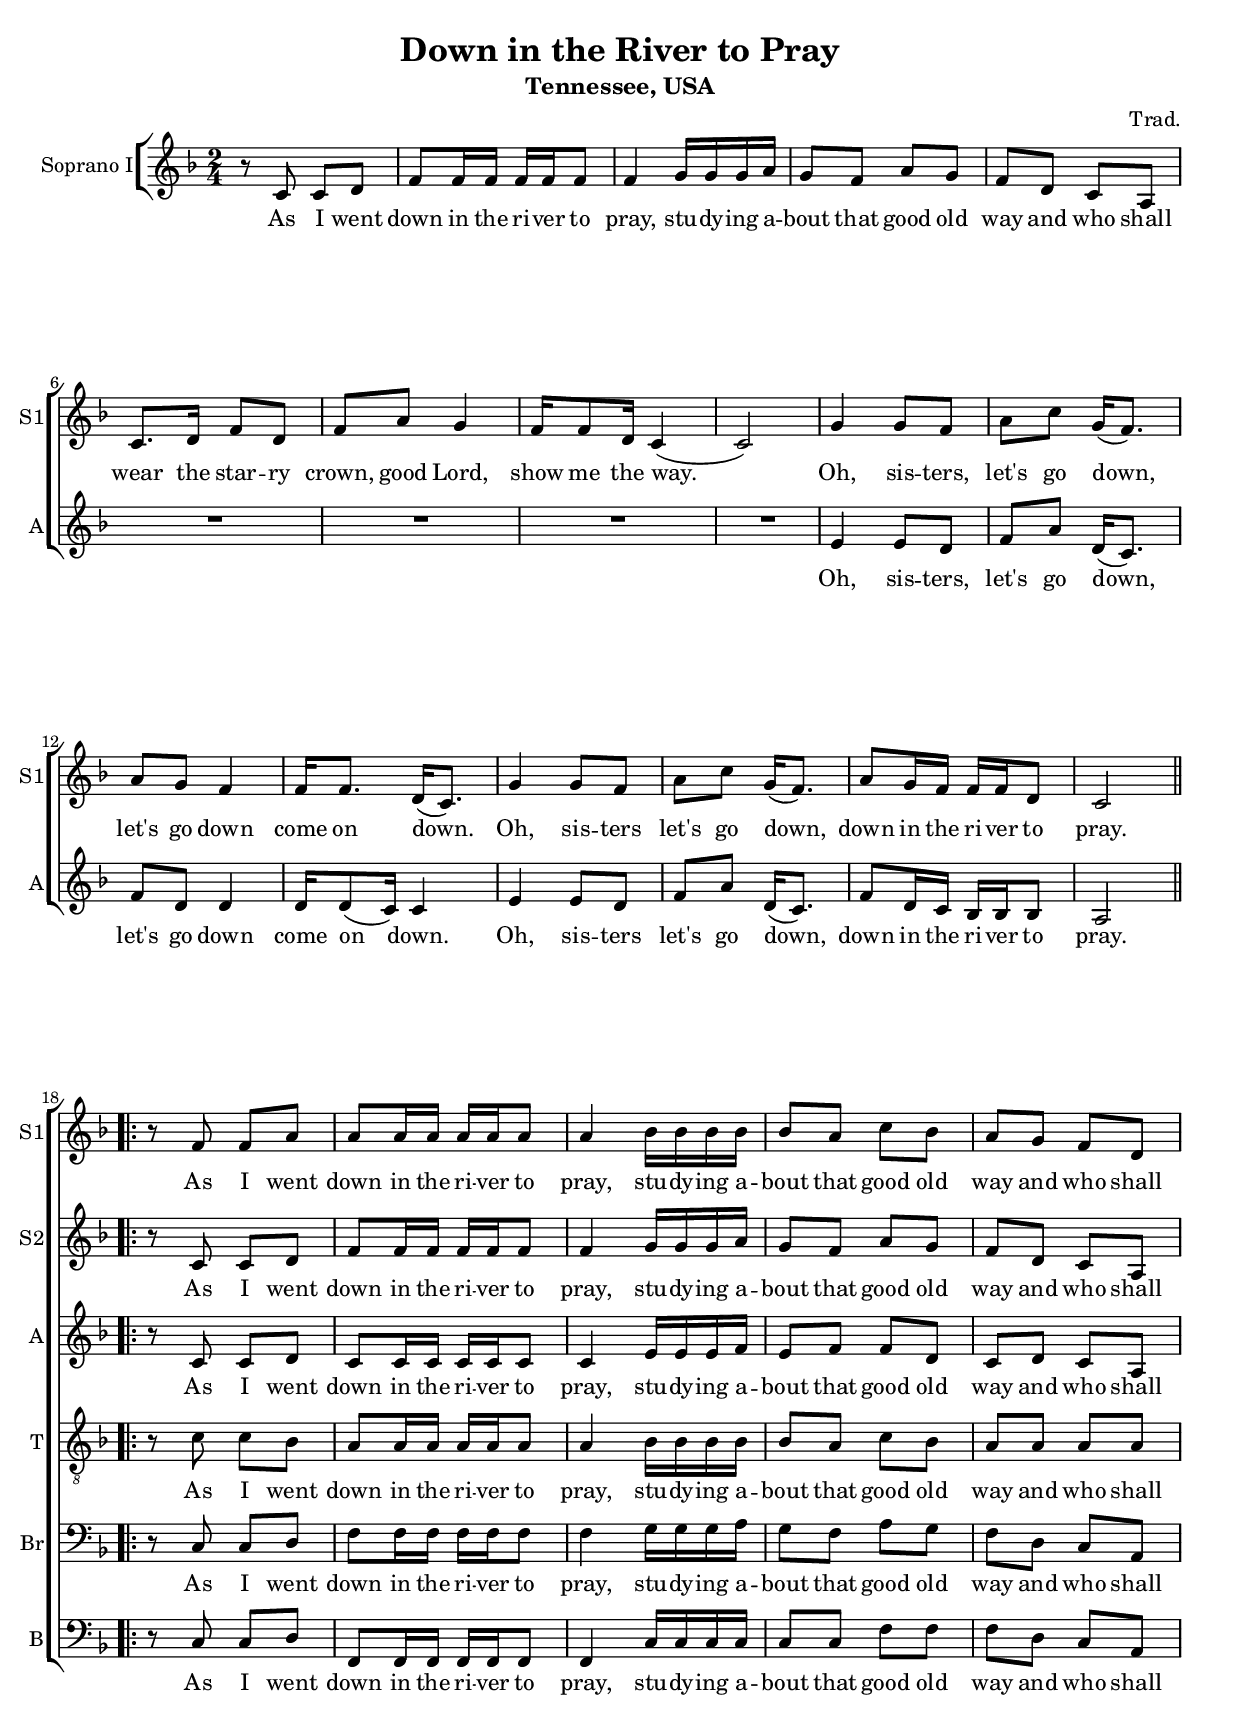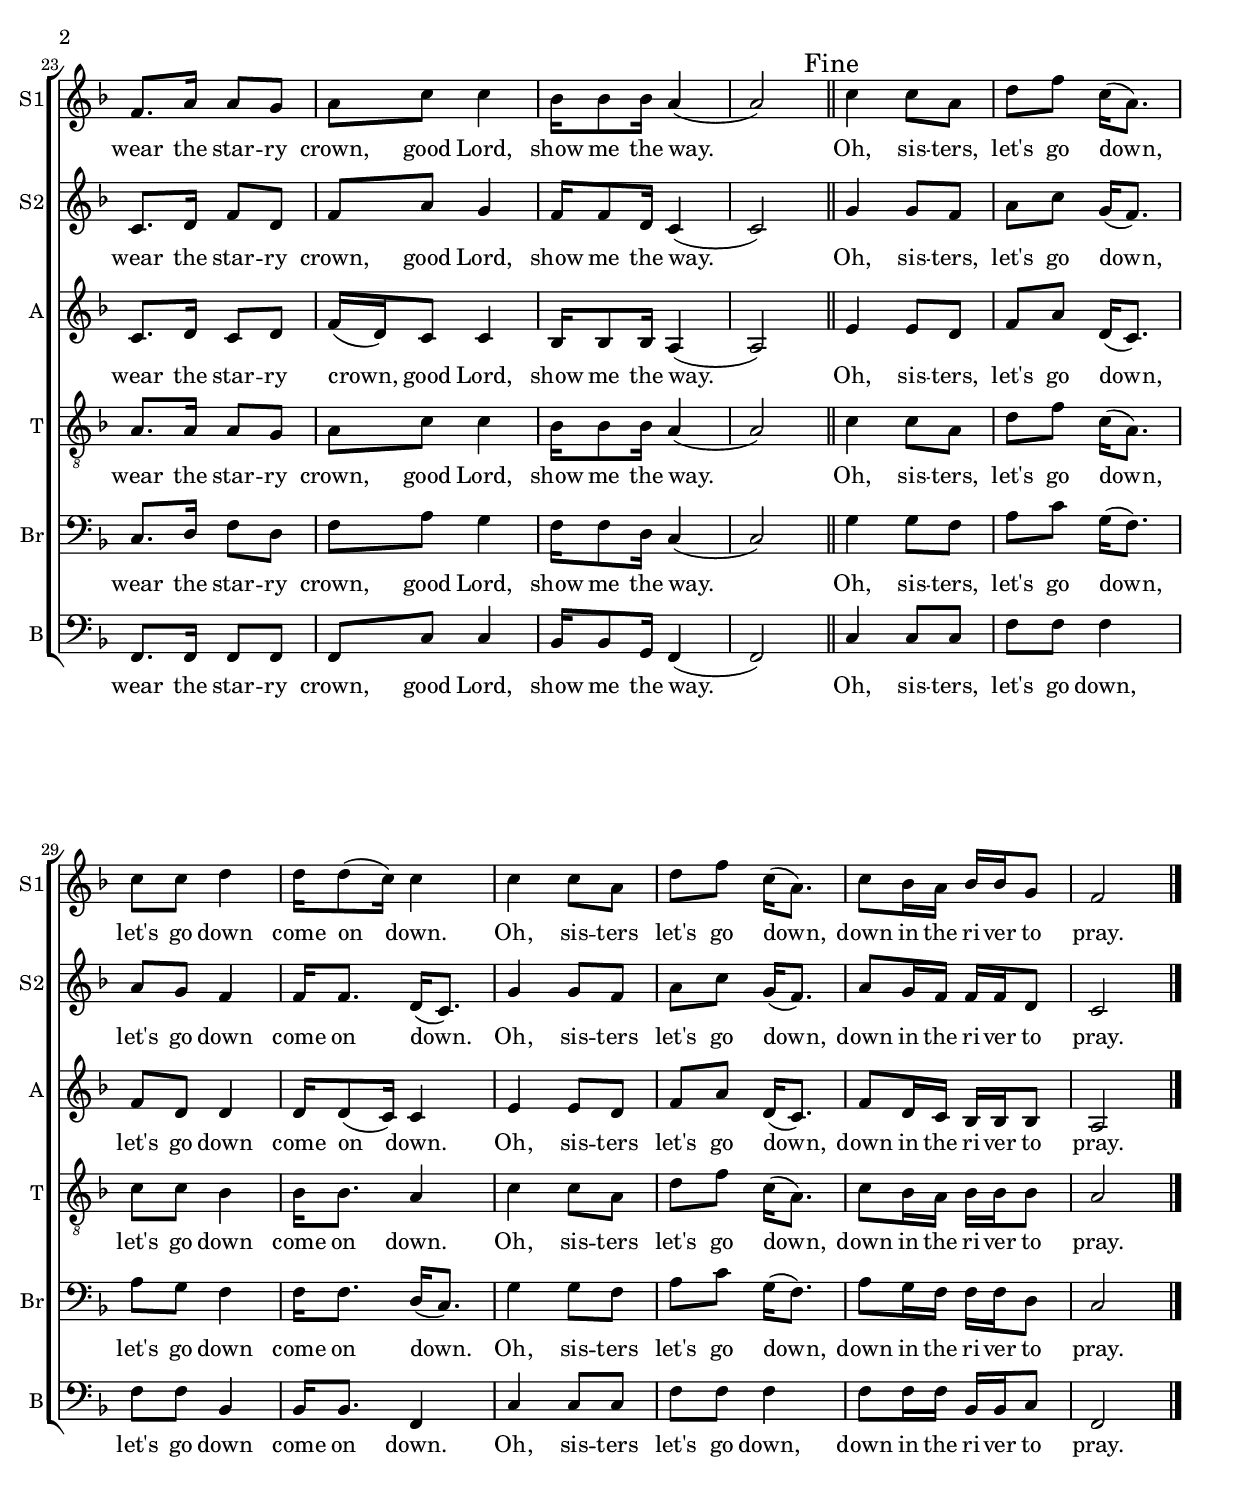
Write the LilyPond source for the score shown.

\version "2.12.2"
\include "suomi.ly"

#(set-global-staff-size 18)

global = { 
%  \numericTimeSignature
  \time 2/4 
%  \autoBeamOff
  \key f \major
  \set Staff.midiInstrument = #"voice oohs"
}

\header {
  title = "Down in the River to Pray"
  subtitle = "Tennessee, USA"
  composer = "Trad."
%  poet = ""
%  tagline = ""
}

\paper {
%  indent = 0
}


SopOneMusic = \relative c' {
  \set Staff.instrumentName = #"Soprano I"
  \set Staff.shortInstrumentName = "S1"
  r8 c c d | f f16 f f f f8 | f4 g16 g g a | g8 f a g | f d c a |
  c8. d16 f8 d | f a g4 | f16 f8 d16 c4( | c2) |

  g'4 g8 f | a c g16( f8.) | a8 g f4 | f16 f8. d16( c8.) |
  g'4 g8 f | a c g16( f8.) | a8 g16 f  f f d8 | c2

  \bar "||:"
  r8 f f a | a a16 a a a a8 | a4 b16 b b b | b8 a c b | a g f d |
  f8. a16 a8 g | a c c4 | b16 b8 b16 a4( | a2) \mark "Fine" 
  \bar "||" 

  c4 c8 a | d f c16( a8.) | c8 c d4 | d16 d8( c16) c4 |
  c4 c8 a | d f c16( a8.) | c8 b16 a  b b g8 | f2 
  \bar "|."
}

SopOneLyrics = \lyricmode {
  As I went down in the ri -- ver to pray,
  stu -- dy -- ing a -- bout that good old way
  and who shall wear the star -- ry crown, 
  good Lord, show me the way.

  Oh, sis -- ters, let's go down, let's go down
  come on down. Oh, sis -- ters let's go down,
  down in the ri -- ver to pray.
}

SopTwoMusic = \relative c' {
  \set Staff.instrumentName = #"Soprano II"
  \set Staff.shortInstrumentName = "S2"
  \set Staff.midiMaximumVolume = #0.3

  R2 * 17 
  \bar "||:"
  r8 c c d | f f16 f f f f8 | f4 g16 g g a | g8 f a g | f d c a |
  c8. d16 f8 d | f a g4 | f16 f8 d16 c4( | c2) |

  g'4 g8 f | a c g16( f8.) | a8 g f4 | f16 f8. d16( c8.) |
  g'4 g8 f | a c g16( f8.) | a8 g16 f  f f d8 | c2
 
}

AltoMusic = \relative c' {
  \set Staff.instrumentName = #"Alto"
  \set Staff.shortInstrumentName = "A"
% 1
  R2 * 9 |
  e4 e8 d | f a d,16( c8.) | f8 d d4 | d16 d8( c16) c4 |
  e4 e8 d | f a d,16( c8.) | f8 d16 c b b b8 | a2 |

  r8 c c d | c c16 c c c c8 | c4 e16 e e f | e8 f f d | c d c a |
  c8. d16 c8 d | f16( d) c8 c4 | b16 b8 b16 a4( | a2) |
  
  e'4 e8 d | f a d,16( c8.) | f8 d d4 | d16 d8( c16) c4 |
  e4 e8 d | f a d,16( c8.) | f8 d16 c  b b b8 | a2
}

AltoLyrics = \lyricmode {
  Oh, sis -- ters, let's go down, let's go down
  come on down. Oh, sis -- ters let's go down,
  down in the ri -- ver to pray.
}

TenoreMusic = \relative c' {
  \set Staff.instrumentName = #"Tenore"
  \set Staff.shortInstrumentName = "T"
  \clef "treble_8"
  R2 * 17 |

  r8 c c b | a a16 a a a a8 | a4 b16 b b b | b8 a c b | a a a a |
  a8. a16 a8 g | a c c4 | b16 b8 b16 a4( | a2) |
  
  c4 c8 a | d f c16( a8.) | c8 c b4 | b16 b8. a4 |
  c4 c8 a | d f c16( a8.) | c8 b16 a b b b8 | a2
}

BarytoneMusic = \relative c {
  \set Staff.instrumentName = #"Barytone"
  \set Staff.shortInstrumentName = "Br"
  \clef bass
  R2 * 17 |

  r8 c c d | f f16 f f f f8 | f4 g16 g g a | g8 f a g | f d c a |
  c8. d16 f8 d | f a g4 | f16 f8 d16 c4( | c2) |
  
  g'4 g8 f | a c g16( f8.) | a8 g f4 | f16 f8. d16( c8.) |
  g'4 g8 f | a c g16( f8.) | a8 g16 f f f d8 | c2
}

BassMusic = \relative c {
  \set Staff.instrumentName = #"Basso"
  \set Staff.shortInstrumentName = "B"
  \clef bass
  R2 * 17 |
  r8 c c d | f,8 f16 f f f f8 | f4 c'16 c c c | c8 c f f | f d c a |
  f8. f16 f8 f | f c' c4 | b16 b8 g16 f4( | f2) |

  c'4 c8 c | f f f4 | f8 f b,4 | b16 b8. f4 |
  c'4 c8 c | f f f4 | f8 f16 f  b, b c8 | f,2
}



\score {
  \new ChoirStaff <<
    \new Staff <<
      \new Voice = "SopOne" {
	\global
        \SopOneMusic
      }
     \new Lyrics \lyricsto "SopOne" {
       \SopOneLyrics
       \SopOneLyrics
     }
    >>
    \new Staff <<
      \new Voice = "SopTwo" {
        \global
        \SopTwoMusic
      }
     \new Lyrics \lyricsto "SopTwo" {
       \SopOneLyrics
     }
    >>
    \new Staff <<
      \new Voice = "Alto" {
        \global
        \AltoMusic
      }
     \new Lyrics \lyricsto "Alto" {
       \AltoLyrics
       \SopOneLyrics
     }
    >>
    \new Staff <<
      \new Voice = "Tenore" {
        \global
        \TenoreMusic
      }
      \new Lyrics \lyricsto "Tenore" {
	\SopOneLyrics
      }
    >>
    \new Staff <<
      \new Voice = "Barytone" {
        \global
        \BarytoneMusic
      }
      \new Lyrics \lyricsto "Barytone" {
	\SopOneLyrics
      }
    >>
    \new Staff <<
      \new Voice = "Bass" {
        \global
        \BassMusic
      }
      \new Lyrics \lyricsto "Bass" {
	\SopOneLyrics
      }
    >>
  >>
  \midi { 
    \context {
      \Score
      tempoWholesPerMinute = #(ly:make-moment 70 4)
    }
  }
  \layout { 
    \context {
     \RemoveEmptyStaffContext
   }
    \context {
     \Score
     \override VerticalAxisGroup #'remove-first = ##t
    }
    \context {
      \ChoirStaff 
      % If only one non-empty staff in a system exists, still print the backet
      \override SystemStartBracket #'collapse-height = #1
    }
  }
}